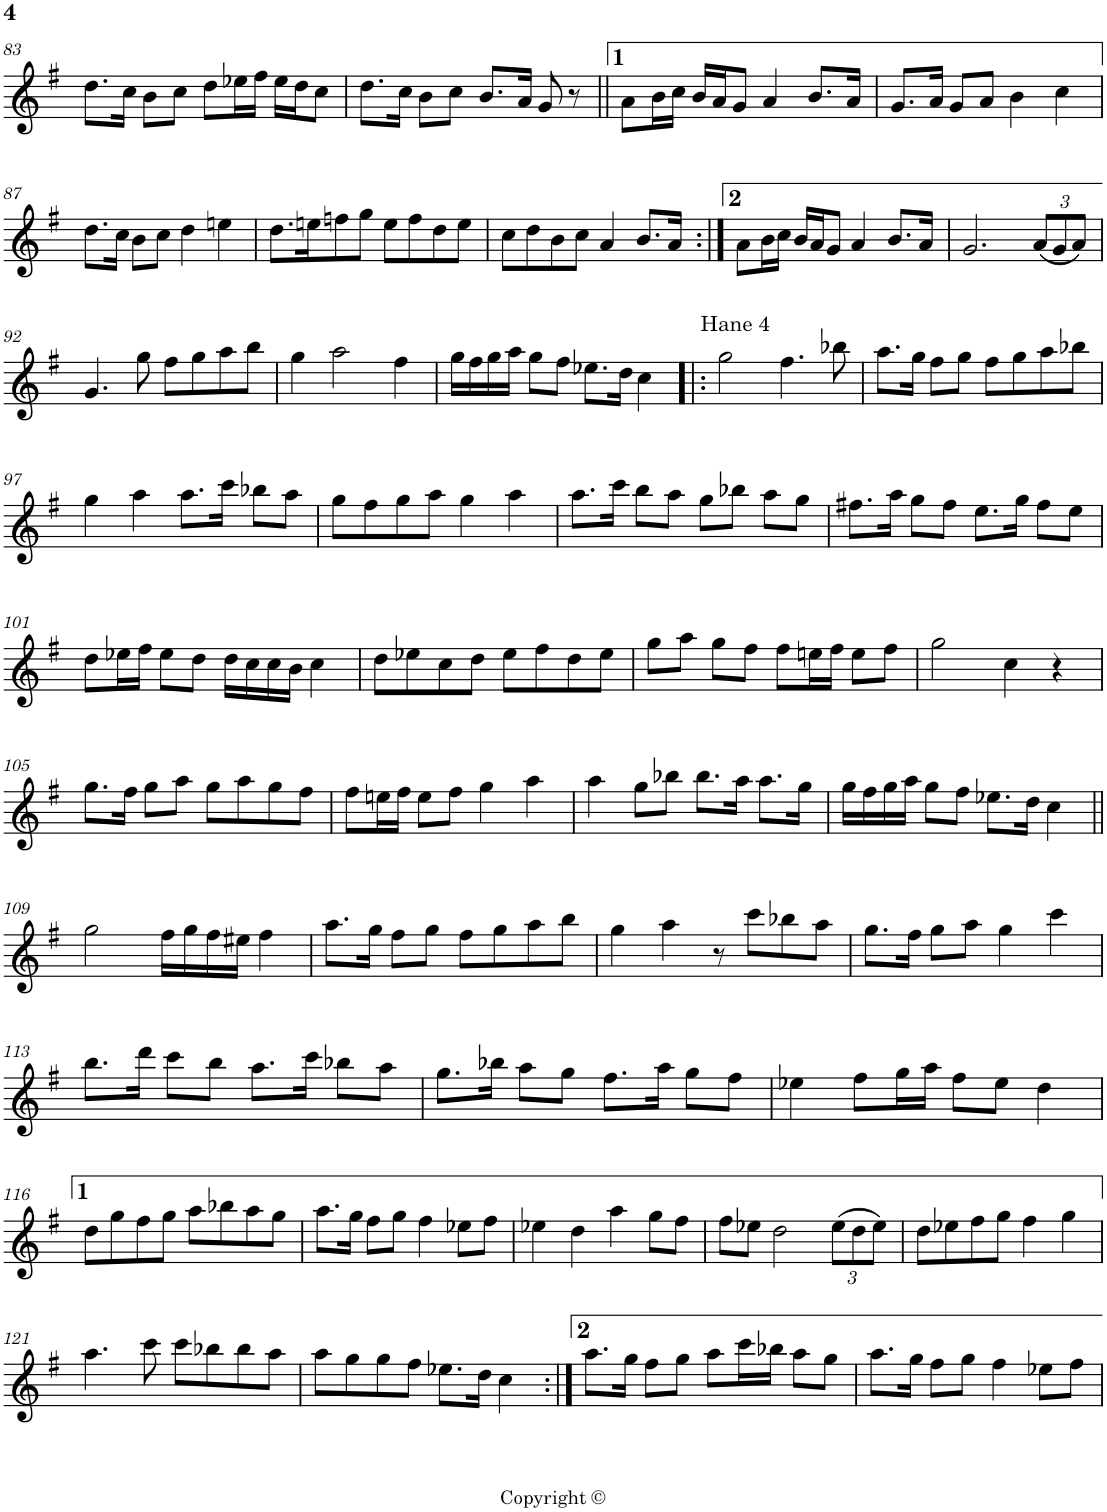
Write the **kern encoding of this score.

**kern
*part1
*staff1
*I"Piano
*I'Pno
!!LO:PB:g=z
*clefG2
*k[f#]
*G:
*M4/4
*met(c)
=83
8.dd\L
16cc\Jk
8b\L
8cc\J
8dd\L
16ee-X\L
16ff#\JJ
16ee-\LL
16dd\J
8cc\J
=84
8.dd\L
16cc\Jk
8b\L
8cc\J
8.b/L
16a/Jk
8g/
8r
=85||
8a\L
16b\L
16cc\JJ
16b/LL
16a/J
8g/J
4a/
8.b/L
16a/Jk
=86
8.g/L
16a/Jk
8g/L
8a/J
4b\
4cc\
!!LO:LB:g=z
=87
8.dd\L
16cc\Jk
8b\L
8cc\J
4dd\
4een\
=88
8.dd\L
16een\K
8ffn\
8gg\J
8ee\L
8ff\
8dd\
8ee\J
=89
8cc\L
8dd\
8b\
8cc\J
4a/
8.b/L
16a/Jk
=90:|!
8a\L
16b\L
16cc\JJ
16b/LL
16a/J
8g/J
4a/
8.b/L
16a/Jk
=91
2.g/
*Xbrackettup
(12a/L
12g/
12a/J)
!!LO:LB:g=z
=92
4.g/
8gg\
8ff#\L
8gg\
8aa\
8bb\J
=93
4gg\
2aa\
4ff#\
=94
16gg\LL
16ff#\
16gg\
16aa\JJ
8gg\L
8ff#\J
8.ee-X\L
16dd\Jk
4cc\
=95!|:
!LO:TX:a:t=Hane 4
2gg\
4.ff#\
8bb-X\
=96
8.aa\L
16gg\Jk
8ff#\L
8gg\J
8ff#\L
8gg\
8aa\
8bb-X\J
!!LO:LB:g=z
=97
4gg\
4aa\
8.aa\L
16ccc\Jk
8bb-X\L
8aa\J
=98
8gg\L
8ff#\
8gg\
8aa\J
4gg\
4aa\
=99
8.aa\L
16ccc\Jk
8bb\L
8aa\J
8gg\L
8bb-X\J
8aa\L
8gg\J
=100
8.ff#X\L
16aa\Jk
8gg\L
8ff#\J
8.ee\L
16gg\Jk
8ff#\L
8ee\J
!!LO:LB:g=z
=101
8dd\L
16ee-X\L
16ff#\JJ
8ee-\L
8dd\J
16dd\LL
16cc\
16cc\
16b\JJ
4cc\
=102
8dd\L
8ee-X\
8cc\
8dd\J
8ee-\L
8ff#\
8dd\
8ee-\J
=103
8gg\L
8aa\J
8gg\L
8ff#\J
8ff#\L
16een\L
16ff#\JJ
8ee\L
8ff#\J
=104
2gg\
4cc\
4r
!!LO:LB:g=z
=105
8.gg\L
16ff#\Jk
8gg\L
8aa\J
8gg\L
8aa\
8gg\
8ff#\J
=106
8ff#\L
16een\L
16ff#\JJ
8ee\L
8ff#\J
4gg\
4aa\
=107
4aa\
8gg\L
8bb-X\J
8.bb-\L
16aa\Jk
8.aa\L
16gg\Jk
=108
16gg\LL
16ff#\
16gg\
16aa\JJ
8gg\L
8ff#\J
8.ee-X\L
16dd\Jk
4cc\
!!LO:LB:g=z
=109||
2gg\
16ff#\LL
16gg\
16ff#\
16ee#X\JJ
4ff#\
=110
8.aa\L
16gg\Jk
8ff#\L
8gg\J
8ff#\L
8gg\
8aa\
8bb\J
=111
4gg\
4aa\
8r
8ccc\L
8bb-X\
8aa\J
=112
8.gg\L
16ff#\Jk
8gg\L
8aa\J
4gg\
4ccc\
!!LO:LB:g=z
=113
8.bb\L
16ddd\Jk
8ccc\L
8bb\J
8.aa\L
16ccc\Jk
8bb-X\L
8aa\J
=114
8.gg\L
16bb-X\Jk
8aa\L
8gg\J
8.ff#\L
16aa\Jk
8gg\L
8ff#\J
=115
4ee-X\
8ff#\L
16gg\L
16aa\JJ
8ff#\L
8ee-\J
4dd\
!!LO:LB:g=z
=116
8dd\L
8gg\
8ff#\
8gg\J
8aa\L
8bb-X\
8aa\
8gg\J
=117
8.aa\L
16gg\Jk
8ff#\L
8gg\J
4ff#\
8ee-X\L
8ff#\J
=118
4ee-X\
4dd\
4aa\
8gg\L
8ff#\J
=119
8ff#\L
8ee-X\J
2dd\
(12ee-\L
12dd\
12ee-\J)
=120
8dd\L
8ee-X\
8ff#\
8gg\J
4ff#\
4gg\
!!LO:LB:g=z
=121
4.aa\
8ccc\
8ccc\L
8bb-X\
8bb-\
8aa\J
=122
8aa\L
8gg\
8gg\
8ff#\J
8.ee-X\L
16dd\Jk
4cc\
=123:|!
8.aa\L
16gg\Jk
8ff#\L
8gg\J
8aa\L
16ccc\L
16bb-X\JJ
8aa\L
8gg\J
=124
8.aa\L
16gg\Jk
8ff#\L
8gg\J
4ff#\
8ee-X\L
8ff#\J
=
*-
